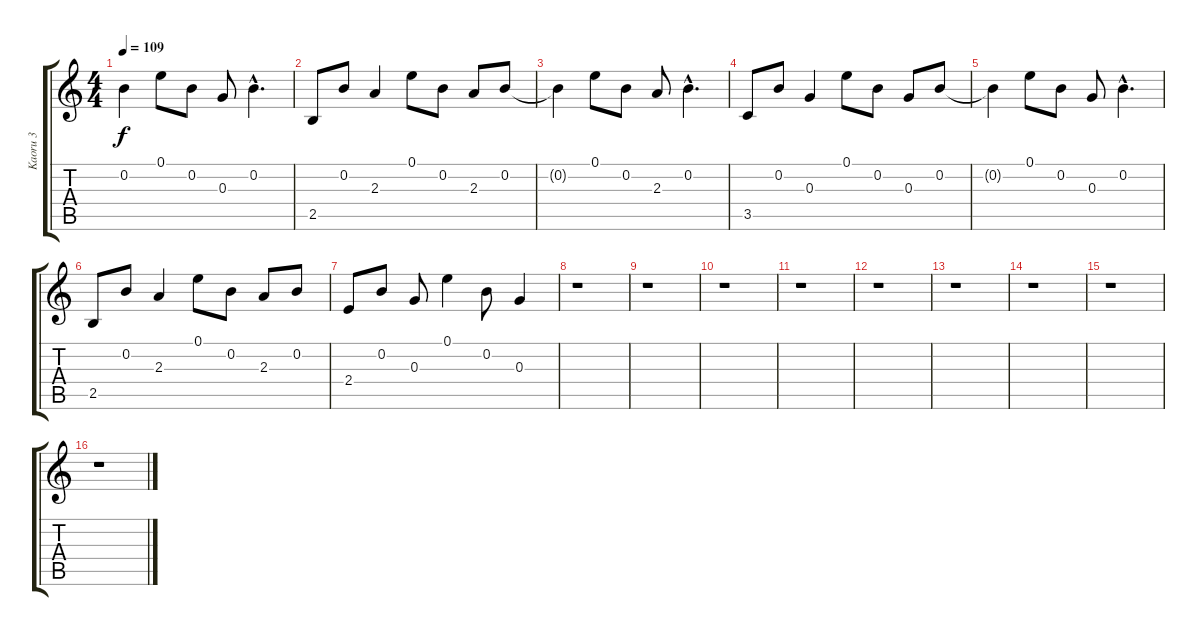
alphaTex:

\track ("Kaoru 3" "Kaoru 3") {instrument electricguitarclean}
\staff {score tabs}
\tuning (E4 B3 G3 D3 A2 E2) {hide}
\ts (4 4)
\tempo 109
\clef g2
\ks c
0.2{t}.4{dy f} 0.1.8 0.2.8 0.3.8 0.2{hac}.4{d} |
2.5.8 0.2.8 2.3.4 0.1.8 0.2.8 2.3.8 0.2.8 |
0.2{t}.4 0.1.8 0.2.8 2.3.8 0.2{hac}.4{d} |
3.5.8 0.2.8 0.3.4 0.1.8 0.2.8 0.3.8 0.2.8 |
0.2{t}.4 0.1.8 0.2.8 0.3.8 0.2{hac}.4{d} |
2.5.8 0.2.8 2.3.4 0.1.8 0.2.8 2.3.8 0.2.8 |
2.4.8 0.2.8 0.3.8 0.1.4 0.2.8 0.3.4 |
r.1 |
r.1 |
r.1 |
r.1 |
r.1 |
r.1 |
r.1 |
r.1 |
r.1
